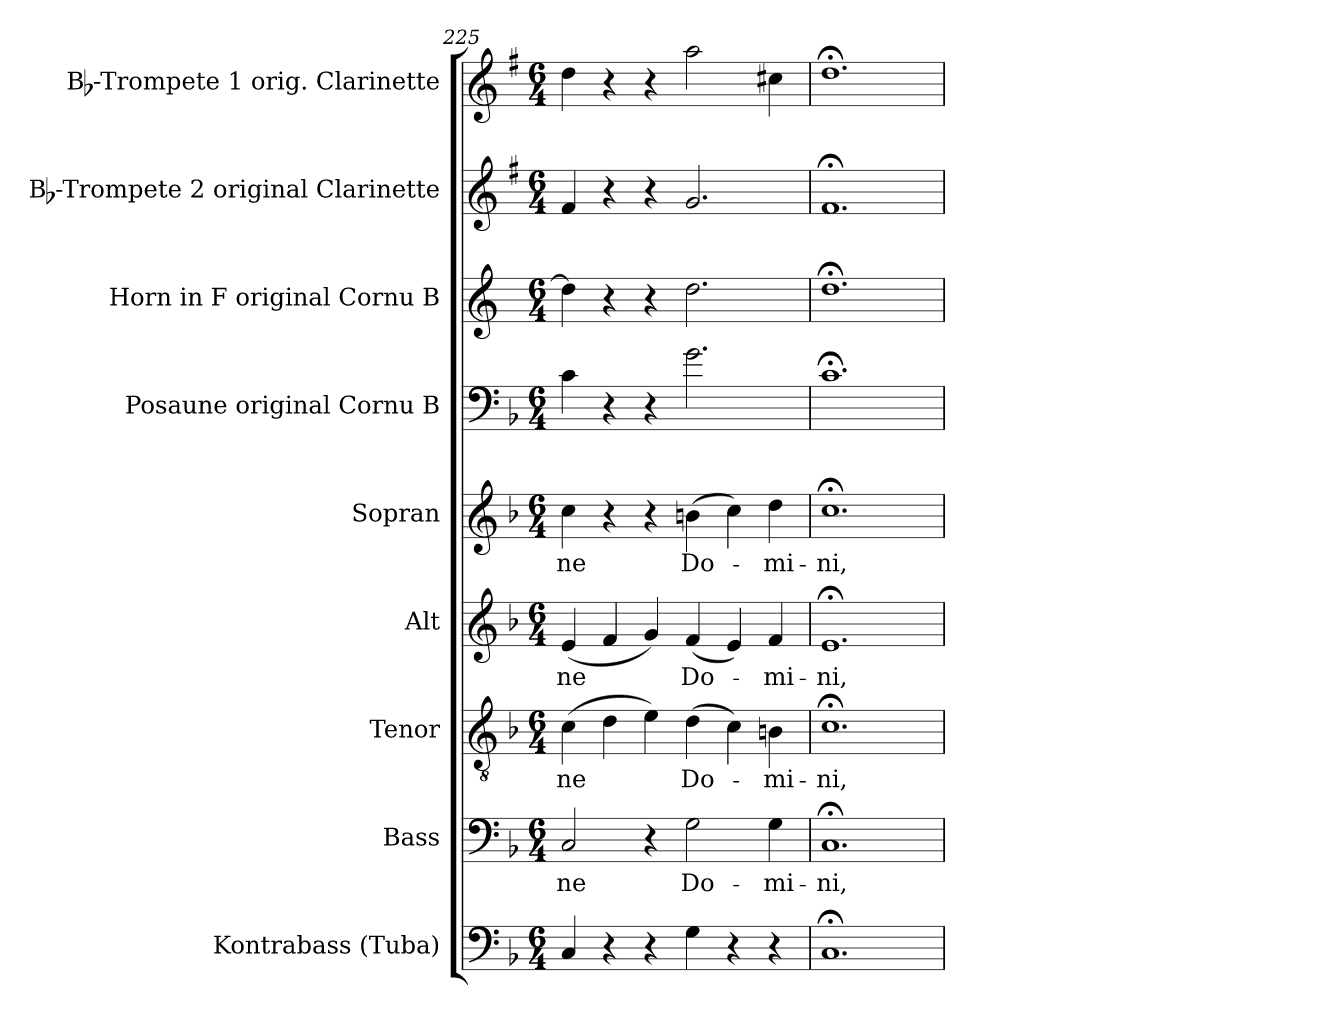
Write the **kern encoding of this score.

**kern	**kern	**text	**kern	**text	**kern	**text	**kern	**text	**kern	**kern	**kern	**kern
*part9	*part8	*part8	*part7	*part7	*part6	*part6	*part5	*part5	*part4	*part3	*part2	*part1
*staff9	*staff8	*staff8	*staff7	*staff7	*staff6	*staff6	*staff5	*staff5	*staff4	*staff3	*staff2	*staff1
*I"Kontrabass (Tuba)	*I"Bass	*	*I"Tenor	*	*I"Alt	*	*I"Sopran	*	*I"Posaune original Cornu B	*I"Horn in F original Cornu B	*I"Bb-Trompete 2 original Clarinette	*I"Bb-Trompete 1 orig. Clarinette
*I'Kb.	*I'B.	*	*I'T.	*	*I'A.	*	*I'S.	*	*I'Pos.	*I'Hrn.	*I'Bb Trp. 2	*I'Bb Trp. 1
!!LO:PB:g=z
*clefF4	*clefF4	*	*clefGv2	*	*clefG2	*	*clefG2	*	*clefF4	*clefG2	*clefG2	*clefG2
*ITrd7c12	*	*	*	*	*	*	*	*	*	*ITrd4c7	*ITrd1c2	*ITrd1c2
*k[b-]	*k[b-]	*	*k[b-]	*	*k[b-]	*	*k[b-]	*	*k[b-]	*k[b-]	*k[b-]	*k[b-]
*F:	*F:	*	*F:	*	*F:	*	*F:	*	*F:	*F:	*F:	*F:
*M6/4	*M6/4	*	*M6/4	*	*M6/4	*	*M6/4	*	*M6/4	*M6/4	*M6/4	*M6/4
=225	=225	=225	=225	=225	=225	=225	=225	=225	=225	=225	=225	=225
!	!	!LO:LY:b	!	!LO:LY:b	!	!LO:LY:b	!	!LO:LY:b	!	!	!	!
4CC/	2C/	-ne	(>4c\	-ne	(<4e/	-ne	4cc\	-ne	4c\	4g\]	4e/	4cc\
4r	.	.	4d\	.	4f/	.	4r	.	4r	4r	4r	4r
4r	4r	.	4e\)	.	4g/)	.	4r	.	4r	4r	4r	4r
!	!	!LO:LY:b	!	!LO:LY:b	!	!LO:LY:b	!	!LO:LY:b	!	!	!	!
4GG\	2G\	Do-	(>4d\	Do-	(<4f/	Do-	(>4bn\	Do-	2.g\	2.g\	2.f/	2gg\
4r	.	.	4c\)	.	4e/)	.	4cc\)	.	.	.	.	.
!	!	!LO:LY:b	!	!LO:LY:b	!	!LO:LY:b	!	!LO:LY:b	!	!	!	!
4r	4G\	-mi-	4Bn\	-mi-	4f/	-mi-	4dd\	-mi-	.	.	.	4bn\
=226	=226	=226	=226	=226	=226	=226	=226	=226	=226	=226	=226	=226
!	!	!LO:LY:b	!	!LO:LY:b	!	!LO:LY:b	!	!LO:LY:b	!	!	!	!
1.CC;	1.C;<	-ni,	1.c;<	-ni,	1.e;<	-ni,	1.cc;<	-ni,	1.c;<	1.g;<	1.e;	1.cc;<
=	=	=	=	=	=	=	=	=	=	=	=	=
*-	*-	*-	*-	*-	*-	*-	*-	*-	*-	*-	*-	*-
